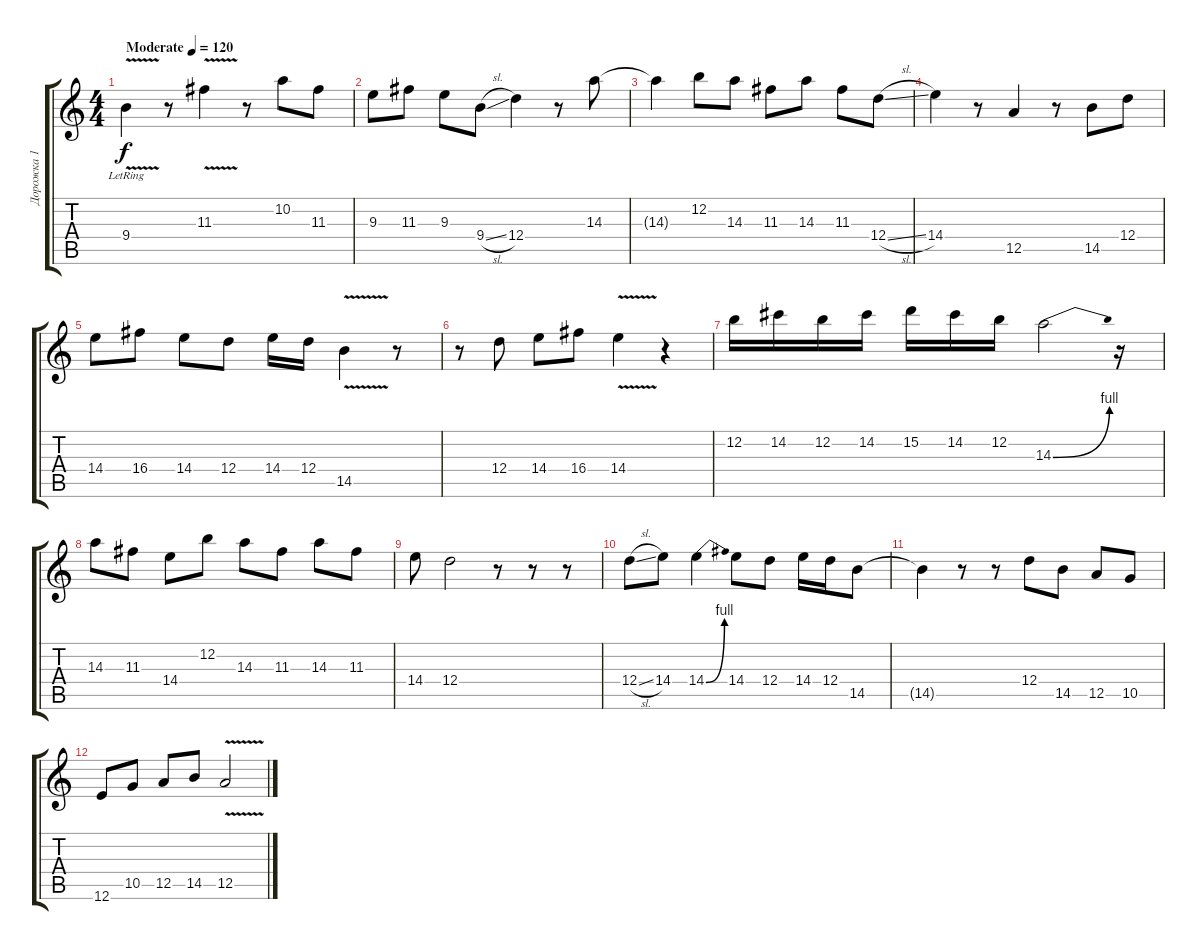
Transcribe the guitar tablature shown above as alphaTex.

\track ("Дорожка 1" "Дорожка 1") {instrument distortionguitar}
\staff {score tabs}
\tuning (E4 B3 G3 D3 A2 E2) {hide}
\ts (4 4)
\tempo (120 "Moderate")
\clef g2
\ks c
9.4{v lr}.4{dy f instrument distortionguitar} r.8 11.3{v}.4 r.8 10.2.8 11.3.8 |
9.3.8 11.3.8 9.3.8 9.4{sl}.8 12.4.4 r.8 14.3.8 |
14.3{t}.4 12.2.8 14.3.8 11.3.8 14.3.8 11.3.8 12.4{sl}.8 |
14.4.4 r.8 12.5.4 r.8 14.5.8 12.4.8 |
14.4.8 16.4.8 14.4.8 12.4.8 14.4.16 12.4.16 14.5{v}.4 r.8 |
r.8 12.4.8 14.4.8 16.4.8 14.4{v}.4 r.4 |
12.2.16 14.2.16 12.2.16 14.2.16 15.2.16 14.2.16 12.2.16 14.3{be (bend 0 0 60 4)}.2 r.16 |
14.3.8 11.3.8 14.4.8 12.2.8 14.3.8 11.3.8 14.3.8 11.3.8 |
14.4.8 12.4.2 r.8 r.8 r.8 |
12.4{sl}.8 14.4.8 14.4{be (bend 0 0 60 4)}.4 14.4.8 12.4.8 14.4.16 12.4.16 14.5.8 |
14.5{t}.4 r.8 r.8 12.4.8 14.5.8 12.5.8 10.5.8 |
12.6.8 10.5.8 12.5.8 14.5.8 12.5{v}.2
